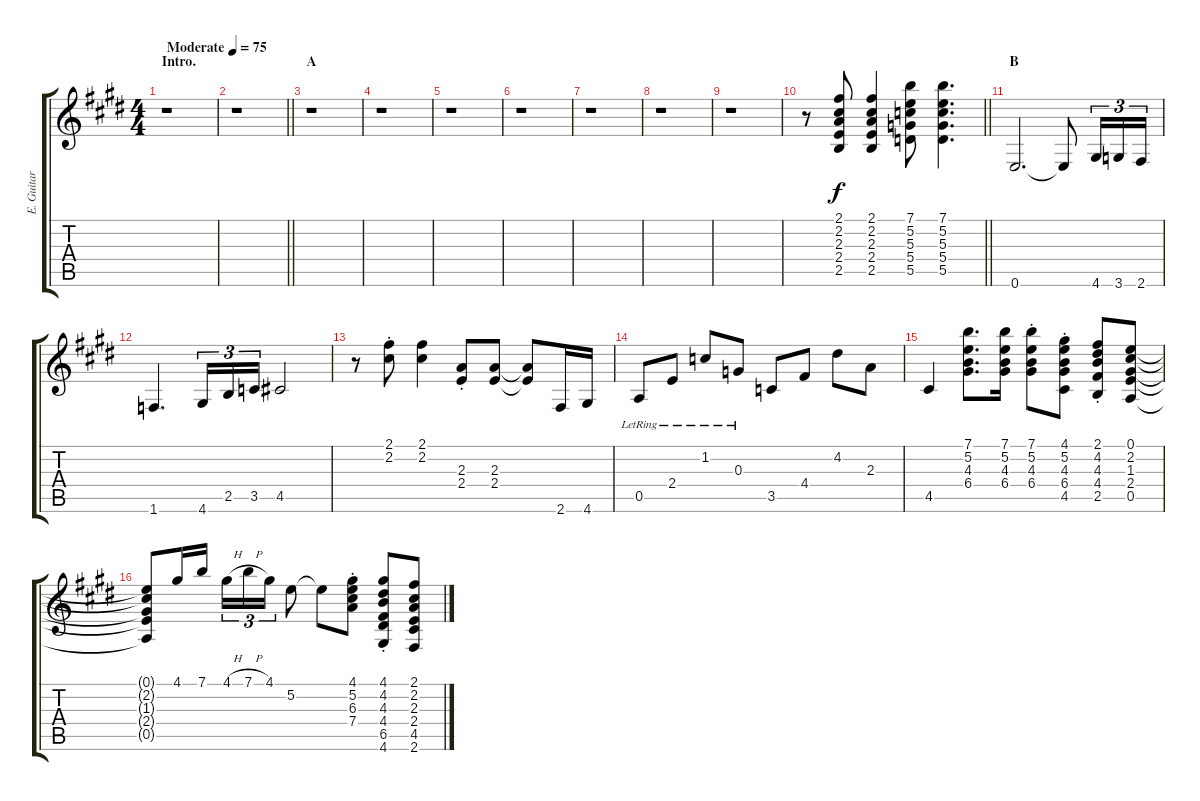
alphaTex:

\track ("E. Guitar" "E. Guitar") {instrument overdrivenguitar}
\staff {score tabs}
\tuning (E4 B3 G3 D3 A2 E2) {hide}
\ts (4 4)
\section ("" "Intro.")
\tempo (75 "Moderate")
\clef g2
\ks e
r.1{dy f instrument overdrivenguitar} |
\barLineRight lightlight
r.1 |
\section ("" "A")
r.1 |
r.1 |
r.1 |
r.1 |
r.1 |
r.1 |
r.1 |
\barLineRight lightlight
r.8 (2.1 2.2 2.3 2.4 2.5).8 (2.1 2.2 2.3 2.4 2.5).4 (7.1 5.2 5.3 5.4 5.5).8 (7.1 5.2 5.3 5.4 5.5).4{d} |
\section ("" "B")
0.6.2{d} 0.6{t}.8 4.6.16{tu (3 2)} 3.6.16{tu (3 2)} 2.6.16{tu (3 2)} |
1.6.4{d} 4.6.16{tu (3 2)} 2.5.16{tu (3 2)} 3.5.16{tu (3 2)} 4.5.2 |
r.8 (2.1{st} 2.2{st}).8 (2.1 2.2).4 (2.3{st} 2.4{st}).8 (2.3 2.4).8 (2.3{t} 2.4{t}).8 2.6.16 4.6.16 |
0.5{lr}.8 2.4{lr}.8 1.2{lr}.8 0.3{lr}.8 3.5.8 4.4.8 4.2.8 2.3.8 |
4.5.4 (7.1 5.2 4.3 6.4).8{d} (7.1 5.2 4.3 6.4).16 (7.1{st} 5.2{st} 4.3{st} 6.4{st}).8 (4.1{st} 5.2{st} 4.3{st} 6.4{st} 4.5{st}).8 (2.1{st} 4.2{st} 4.3{st} 4.4{st} 2.5{st}).8 (0.1 2.2 1.3 2.4 0.5).8 |
(0.1{t} 2.2{t} 1.3{t} 2.4{t} 0.5{t}).8 4.1.16 7.1.16 4.1{h}.16{tu (3 2)} 7.1{h}.16{tu (3 2)} 4.1.16{tu (3 2)} 5.2.8 5.2{t}.8 (4.1{st} 5.2{st} 6.3{st} 7.4{st}).8 (4.1{st} 4.2{st} 4.3{st} 4.4{st} 6.5{st} 4.6{st}).8 (2.1 2.2 2.3 2.4 4.5 2.6).8
